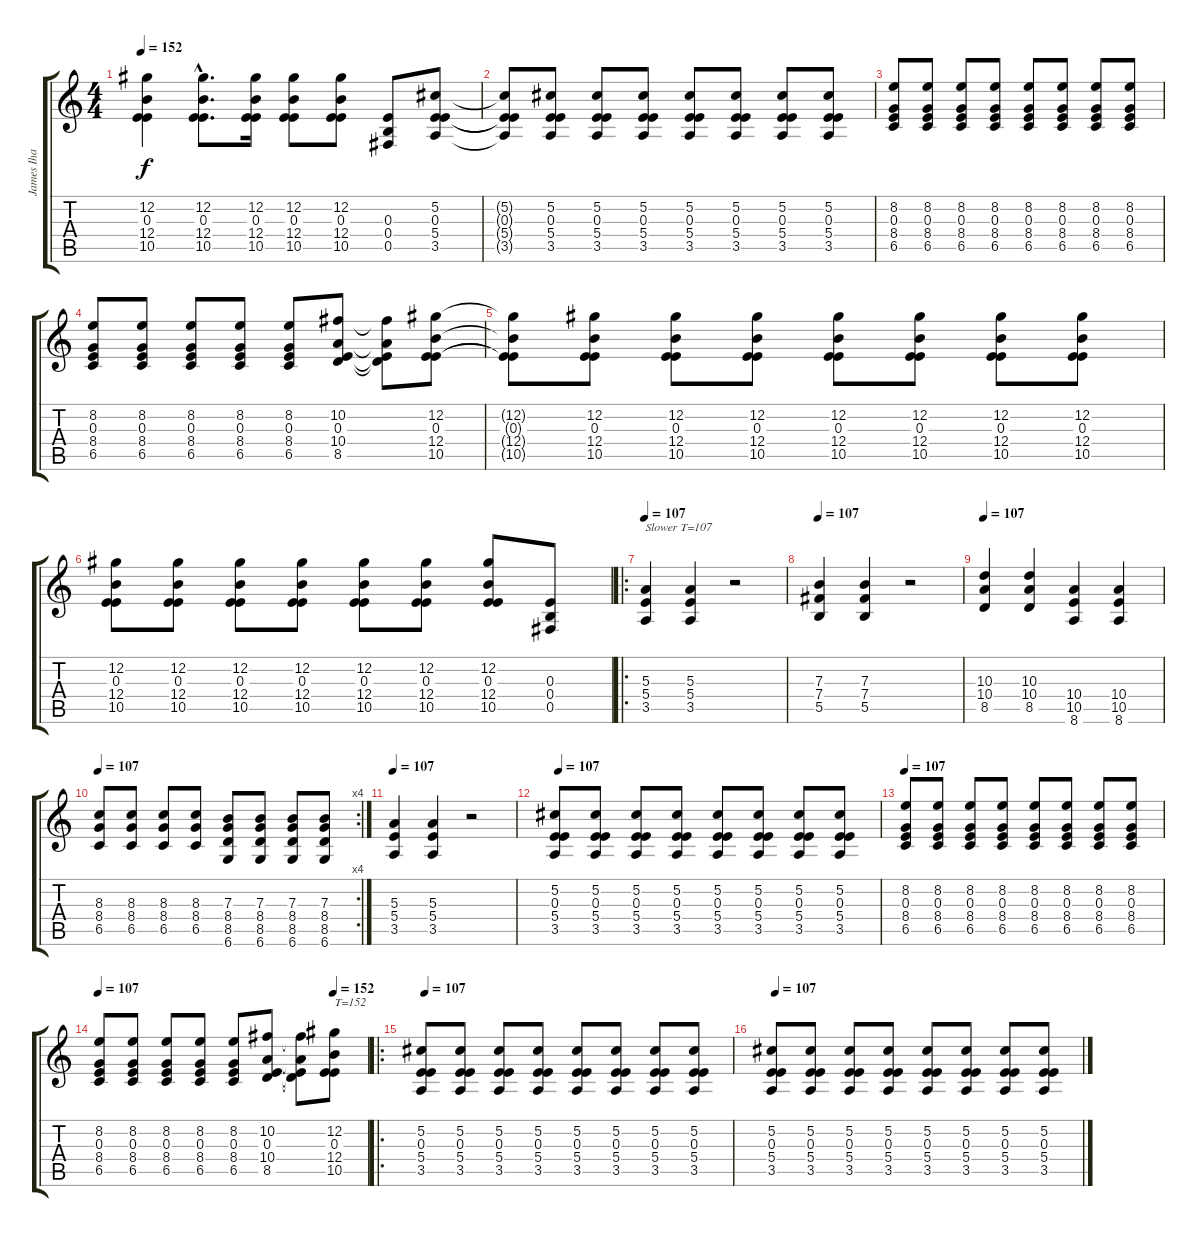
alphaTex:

\track ("James Iha" "James Iha") {instrument overdrivenguitar}
\staff {score tabs}
\tuning (Db4 Ab3 E3 B2 Gb2 Db2) {hide}
\ts (4 4)
\tempo 152
\clef g2
\ks c
(12.2{t} 0.3{t} 12.4{t} 10.5{t}).4{dy f} (12.2{hac} 0.3{hac} 12.4{hac} 10.5{hac}).8{d} (12.2 0.3 12.4 10.5).16 (12.2 0.3 12.4 10.5).8 (12.2 0.3 12.4 10.5).8 (0.3 0.4 0.5).8 (5.2 0.3 5.4 3.5).8 |
(5.2{t} 0.3{t} 5.4{t} 3.5{t}).8 (5.2 0.3 5.4 3.5).8 (5.2 0.3 5.4 3.5).8 (5.2 0.3 5.4 3.5).8 (5.2 0.3 5.4 3.5).8 (5.2 0.3 5.4 3.5).8 (5.2 0.3 5.4 3.5).8 (5.2 0.3 5.4 3.5).8 |
(8.2 0.3 8.4 6.5).8 (8.2 0.3 8.4 6.5).8 (8.2 0.3 8.4 6.5).8 (8.2 0.3 8.4 6.5).8 (8.2 0.3 8.4 6.5).8 (8.2 0.3 8.4 6.5).8 (8.2 0.3 8.4 6.5).8 (8.2 0.3 8.4 6.5).8 |
(8.2 0.3 8.4 6.5).8 (8.2 0.3 8.4 6.5).8 (8.2 0.3 8.4 6.5).8 (8.2 0.3 8.4 6.5).8 (8.2 0.3 8.4 6.5).8 (10.2 0.3 10.4 8.5).8 (10.2{t} 0.3{t} 10.4{t} 8.5{t}).8 (12.2 0.3 12.4 10.5).8 |
(12.2{t} 0.3{t} 12.4{t} 10.5{t}).8 (12.2 0.3 12.4 10.5).8 (12.2 0.3 12.4 10.5).8 (12.2 0.3 12.4 10.5).8 (12.2 0.3 12.4 10.5).8 (12.2 0.3 12.4 10.5).8 (12.2 0.3 12.4 10.5).8 (12.2 0.3 12.4 10.5).8 |
(12.2 0.3 12.4 10.5).8 (12.2 0.3 12.4 10.5).8 (12.2 0.3 12.4 10.5).8 (12.2 0.3 12.4 10.5).8 (12.2 0.3 12.4 10.5).8 (12.2 0.3 12.4 10.5).8 (12.2 0.3 12.4 10.5).8 (0.3 0.4 0.5).8 |
\ro
\tempo 107
(5.3 5.4 3.5).4{txt "Slower T=107"} (5.3 5.4 3.5).4 r.2 |
\tempo 107
(7.3 7.4 5.5).4 (7.3 7.4 5.5).4 r.2 |
\tempo 107
(10.3 10.4 8.5).4 (10.3 10.4 8.5).4 (10.4 10.5 8.6).4 (10.4 10.5 8.6).4 |
\rc 4
\tempo 107
(8.3 8.4 6.5).8 (8.3 8.4 6.5).8 (8.3 8.4 6.5).8 (8.3 8.4 6.5).8 (7.3 8.4 8.5 6.6).8 (7.3 8.4 8.5 6.6).8 (7.3 8.4 8.5 6.6).8 (7.3 8.4 8.5 6.6).8 |
\tempo 107
(5.3 5.4 3.5).4 (5.3 5.4 3.5).4 r.2 |
\tempo 107
(5.2 0.3 5.4 3.5).8 (5.2 0.3 5.4 3.5).8 (5.2 0.3 5.4 3.5).8 (5.2 0.3 5.4 3.5).8 (5.2 0.3 5.4 3.5).8 (5.2 0.3 5.4 3.5).8 (5.2 0.3 5.4 3.5).8 (5.2 0.3 5.4 3.5).8 |
\tempo 107
(8.2 0.3 8.4 6.5).8 (8.2 0.3 8.4 6.5).8 (8.2 0.3 8.4 6.5).8 (8.2 0.3 8.4 6.5).8 (8.2 0.3 8.4 6.5).8 (8.2 0.3 8.4 6.5).8 (8.2 0.3 8.4 6.5).8 (8.2 0.3 8.4 6.5).8 |
\tempo 107
\tempo (152 0.875)
(8.2 0.3 8.4 6.5).8 (8.2 0.3 8.4 6.5).8 (8.2 0.3 8.4 6.5).8 (8.2 0.3 8.4 6.5).8 (8.2 0.3 8.4 6.5).8 (10.2 0.3 10.4 8.5).8 (10.2{t} 0.3{t} 10.4{t} 8.5{t}).8 (12.2 0.3 12.4 10.5).8{txt "T=152"} |
\ro
\tempo 107
(5.2 0.3 5.4 3.5).8 (5.2 0.3 5.4 3.5).8 (5.2 0.3 5.4 3.5).8 (5.2 0.3 5.4 3.5).8 (5.2 0.3 5.4 3.5).8 (5.2 0.3 5.4 3.5).8 (5.2 0.3 5.4 3.5).8 (5.2 0.3 5.4 3.5).8 |
\tempo 107
(5.2 0.3 5.4 3.5).8 (5.2 0.3 5.4 3.5).8 (5.2 0.3 5.4 3.5).8 (5.2 0.3 5.4 3.5).8 (5.2 0.3 5.4 3.5).8 (5.2 0.3 5.4 3.5).8 (5.2 0.3 5.4 3.5).8 (5.2 0.3 5.4 3.5).8
